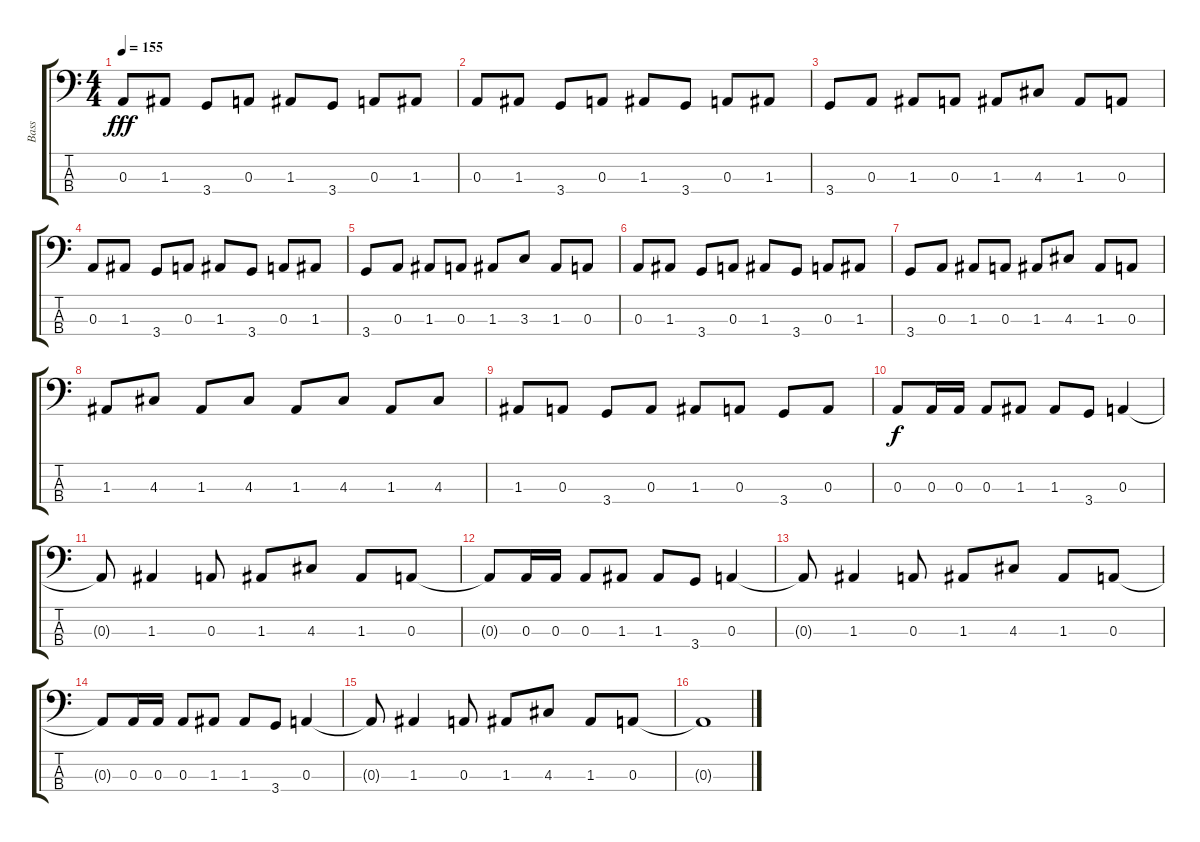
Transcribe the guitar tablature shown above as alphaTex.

\track ("Bass" "Bass") {instrument electricbasspick}
\staff {score tabs}
\tuning (G2 D2 A1 E1) {hide}
\ts (4 4)
\tempo 155
\clef f4
\ks c
0.3.8{dy fff} 1.3.8 3.4.8 0.3.8 1.3.8 3.4.8 0.3.8 1.3.8 |
0.3.8 1.3.8 3.4.8 0.3.8 1.3.8 3.4.8 0.3.8 1.3.8 |
3.4.8 0.3.8 1.3.8 0.3.8 1.3.8 4.3.8 1.3.8 0.3.8 |
0.3.8 1.3.8 3.4.8 0.3.8 1.3.8 3.4.8 0.3.8 1.3.8 |
3.4.8 0.3.8 1.3.8 0.3.8 1.3.8 3.3.8 1.3.8 0.3.8 |
0.3.8 1.3.8 3.4.8 0.3.8 1.3.8 3.4.8 0.3.8 1.3.8 |
3.4.8 0.3.8 1.3.8 0.3.8 1.3.8 4.3.8 1.3.8 0.3.8 |
1.3.8 4.3.8 1.3.8 4.3.8 1.3.8 4.3.8 1.3.8 4.3.8 |
1.3.8 0.3.8 3.4.8 0.3.8 1.3.8 0.3.8 3.4.8 0.3.8 |
0.3.8{dy f} 0.3.16 0.3.16 0.3.8 1.3.8 1.3.8 3.4.8 0.3.4 |
0.3{t}.8 1.3.4 0.3.8 1.3.8 4.3.8 1.3.8 0.3.8 |
0.3{t}.8 0.3.16 0.3.16 0.3.8 1.3.8 1.3.8 3.4.8 0.3.4 |
0.3{t}.8 1.3.4 0.3.8 1.3.8 4.3.8 1.3.8 0.3.8 |
0.3{t}.8 0.3.16 0.3.16 0.3.8 1.3.8 1.3.8 3.4.8 0.3.4 |
0.3{t}.8 1.3.4 0.3.8 1.3.8 4.3.8 1.3.8 0.3.8 |
0.3{t}.1
